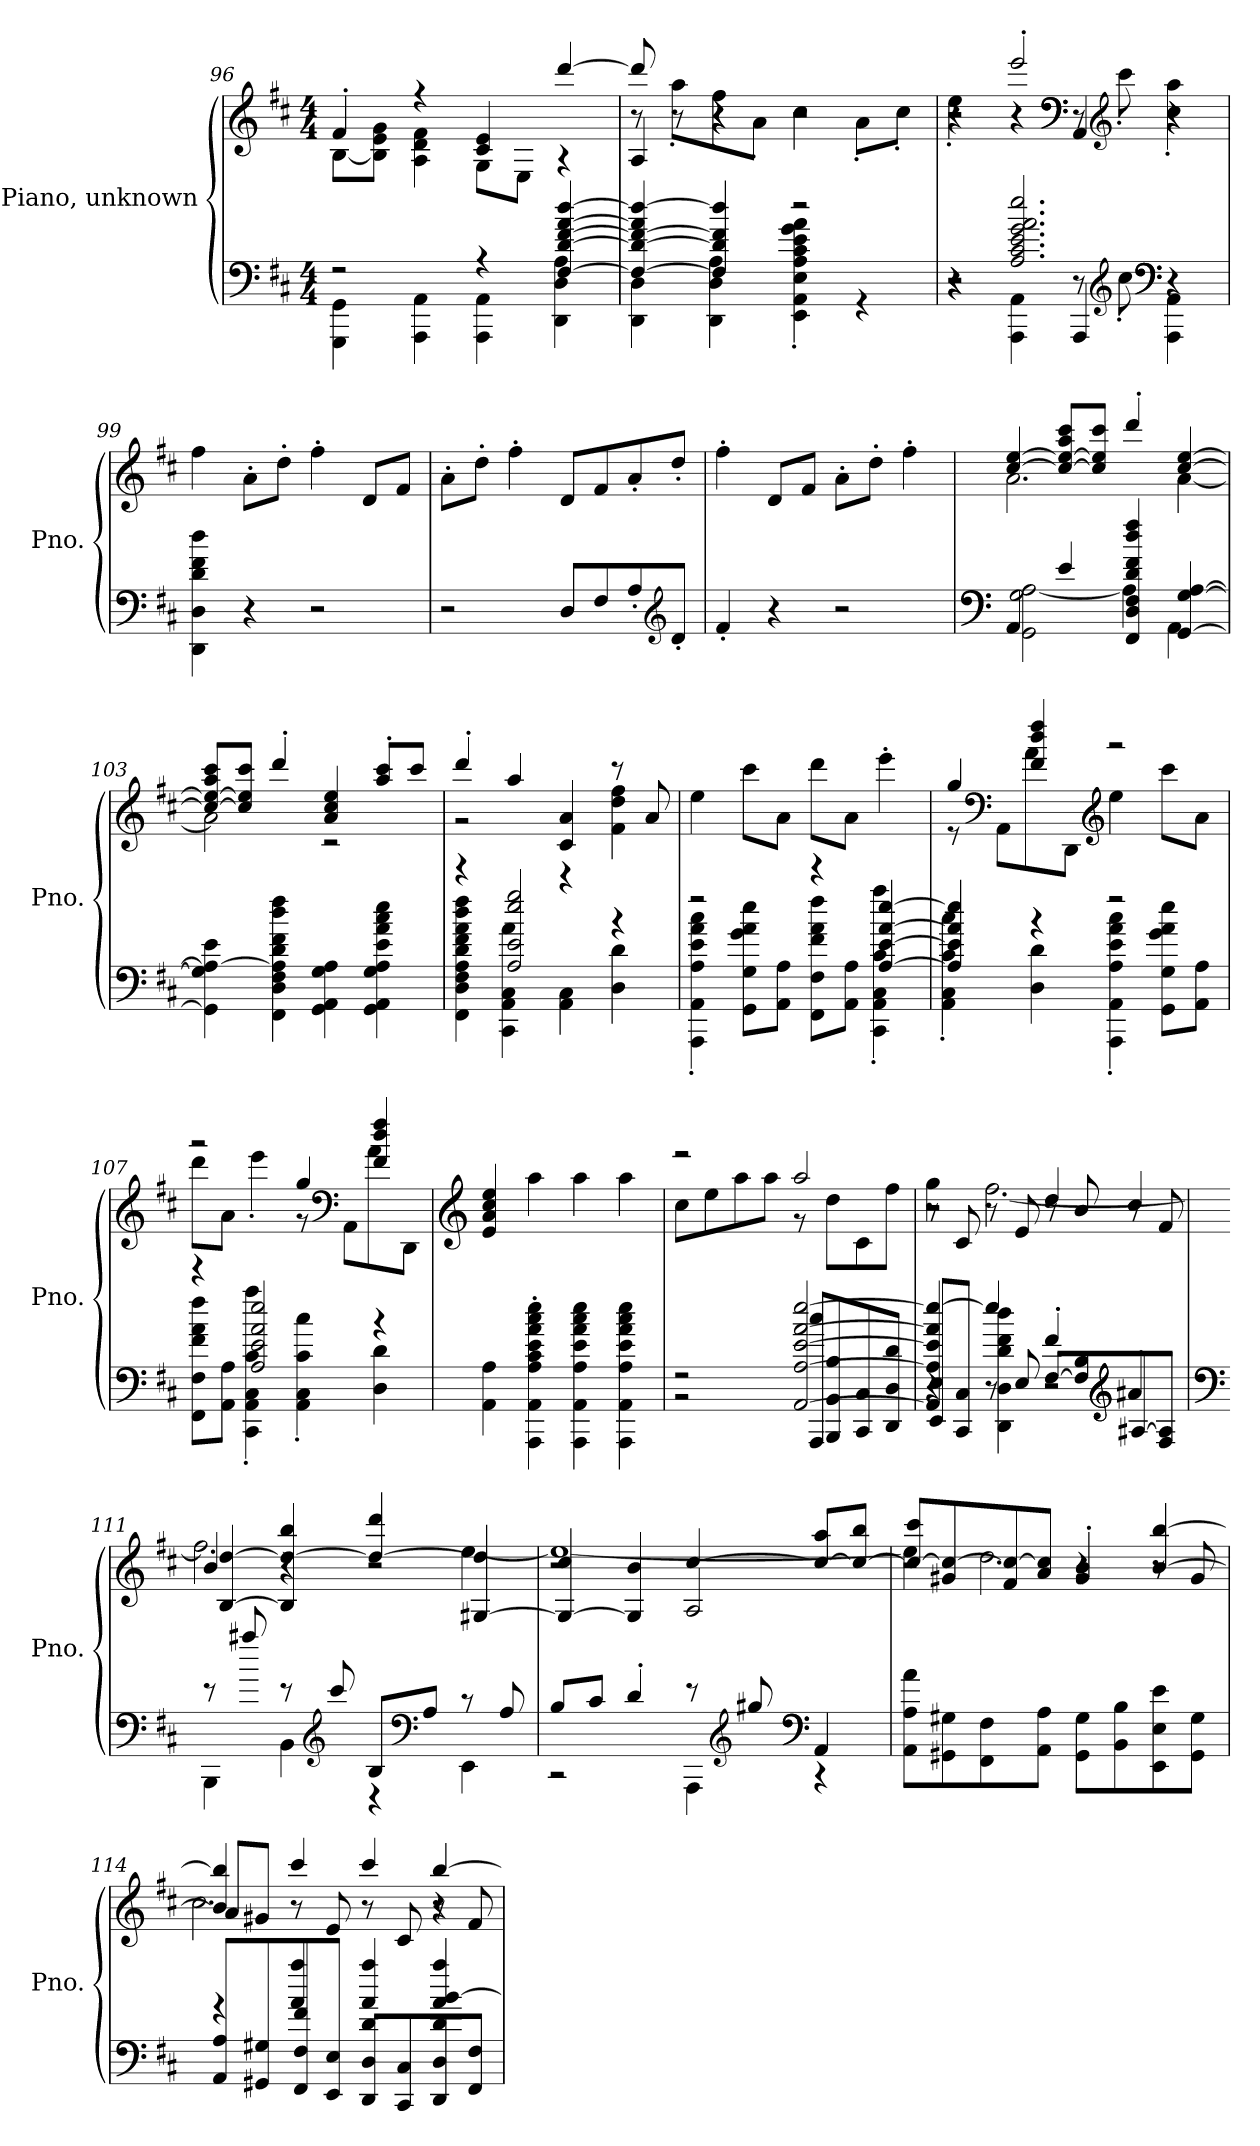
**kern	**kern
*part1	*part1
*staff2	*staff1
*I"Piano, unknown	*
*I'Pno.	*
*clefF4	*clefG2
*k[f#c#]	*k[f#c#]
*M4/4	*M4/4
=96	=96
*^	*^
2r	4GGG\ 4GG\	4f#'/	[8B\L
.	.	.	8B\] 8e\ 8g\J
.	4AAA\ 4AA\	4r	4A\ 4d\ 4f#\
4r	4AAA\ 4AA\	4c#/ 4e/	8G\L
.	.	.	8E\J
[4F#/ [4d/ [4f#/ [4a/ [4dd/	4DD\ 4D\ 4A\	[4ddd/	4r
=97	=97	=97	=97
*	*	*	*^
4F#/_ 4d/_ 4f#/_ 4a/] 4dd/_	4DD\ 4D\	8ddd/]	8r	4A/
.	.	8r	8aa'\L	.
4F#/] 4d/] 4f#/] 4dd/]	4DD\ 4D\ 4A\	4r	8ff#'\	4r
.	.	.	8a'\J	.
2r	4EE\' 4AA\' 4E\' 4A\' 4c#\' 4e\' 4g\' 4a\'	2r	4cc#\	2r
.	4r	.	8a'\L	.
.	.	.	8cc#'\J	.
!!LO:LB:g=z	!!	!!
=98	=98	=98	=98	=98
*	*^	*	*	*
4r	4r	2r	4r	4ee'\	2r
2.A/ 2.c#/ 2.e/ 2.g/ 2.a/ 2.ee/	4AAA\ 4AA\	.	2eee'/	4r	.
*	*	*	*clefF4	*	*
.	8r	4AAA/	.	8r	4AA/
*clefG2	*	*	*clefG2	*	*
.	8cc#'\	.	.	8ccc#'\	.
*clefF4	*	*	*	*	*
.	4AAA\ 4AA\	4r	4r	4cc#\' 4aa\'	4r
*v	*v	*v	*	*	*
*	*v	*v	*v
=99	=99
4DD\ 4D\ 4d\ 4f#\ 4dd\	4ff#\
4r	8a'\L
.	8dd'\J
2r	4ff#'\
.	8d/L
.	8f#/J
=100	=100
2r	8a'\L
.	8dd'\J
.	4ff#'\
8D/L	8d/L
8F#/	8f#/
8A'/	8a'/
*clefG2	*
8d'/J	8dd'/J
=101	=101
4f#'/	4ff#'\
4r	8d/L
.	8f#/J
2r	8a'\L
.	8dd'\J
.	4ff#'\
!!LO:LB:g=z
=102	=102
*clefF4	*
*^	*^
4AA/	2GG\ 2G\ [2A\	[4cc#/ [4ee/	2.a\
4e/	.	8cc#/_ 8ee/_ 8aa/ 8ccc#/L	.
.	.	8cc#/] 8ee/] 8ccc#/J	.
4FF#/ 4D/ 4F#/ 4d/ 4f#/ 4dd/ 4ff#/	4A\]	4ddd'/	.
[4GG/ [4G/ [4A/	4AA\	[4cc#/ [4ee/	[4a\
*v	*v	*	*
=103	=103	=103
4GG\] 4G\] 4A\_ 4e\	8cc#/_ 8ee/_ 8aa/ 8ccc#/L	2a\]
.	8cc#/] 8ee/] 8ccc#/J	.
4FF#\ 4D\ 4F#\ 4A\] 4d\ 4f#\ 4dd\ 4ff#\	4ddd'/	.
4GG\ 4AA\ 4G\ 4A\	4a/ 4cc#/ 4ee/	2r
4GG\ 4AA\ 4G\ 4A\ 4e\ 4a\ 4cc#\ 4ee\	8aa/' 8ccc#/'L	.
.	8ccc#/J	.
=104	=104	=104
*^	*	*
4r	4FF#\ 4D\ 4F#\ 4A\ 4d\ 4f#\ 4a\ 4dd\ 4ff#\	4ddd'/	2r
2A/ 2e/ 2ee/ 2gg/	4CC#\ 4AA\ 4C#\ 4a\	4aa/	.
.	4AA\ 4C#\	4c#/ 4a/	4r
4r	4D\ 4d\	8r	4f#\ 4dd\ 4ff#\
.	.	8a/	.
*	*	*v	*v
=105	=105	=105
2r	4AAA\' 4AA\' 4A\' 4e\' 4a\' 4cc#\'	4ee\
.	8GG\ 8G\ 8g\ 8a\ 8ee\L	8ccc#\L
.	8AA\ 8A\J	8a\J
4r	8FF#\ 8F#\ 8f#\ 8a\ 8ff#\L	8ddd\L
.	8AA\ 8A\J	8a\J
[4A/ [4e/ [4a/ [4ee/	4CC#\' 4AA\' 4C#\' 4c#\' 4aa\'	4eee'\
!!LO:LB:g=z
=106	=106	=106
*	*	*^
4A/] 4e/] 4a/] 4ee/]	4AA\' 4C#\' 4c#\' 4cc#\'	4gg/	8r
*	*	*clefF4	*
.	.	.	8AA\L
4r	4D\ 4d\	4f#/ 4dd/ 4ff#/	8a\
.	.	.	8DD\J
*	*	*clefG2	*
2r	4AAA\' 4AA\' 4A\' 4e\' 4a\' 4cc#\'	2r	4ee\
.	8GG\ 8G\ 8g\ 8a\ 8ee\L	.	8ccc#\L
.	8AA\ 8A\J	.	8a\J
=107	=107	=107	=107
4r	8FF#\ 8F#\ 8f#\ 8a\ 8ff#\L	2r	8ddd\L
.	8AA\ 8A\J	.	8a\J
2A/ 2e/ 2a/ 2ee/	4CC#\' 4AA\' 4C#\' 4c#\' 4aa\'	.	4eee'\
.	4AA\' 4C#\' 4c#\' 4cc#\'	4gg/	8r
*	*	*clefF4	*
.	.	.	8AA\L
4r	4D\ 4d\	4f#/ 4dd/ 4ff#/	8a\
.	.	.	8DD\J
*v	*v	*	*
*	*v	*v
=108	=108
*	*clefG2
4AA\ 4A\	4e/ 4a/ 4cc#/ 4ee/
4AAA\' 4AA\' 4A\' 4c#\' 4e\' 4a\' 4cc#\' 4ee\'	4aa\
4AAA\ 4AA\ 4A\ 4e\ 4a\ 4cc#\ 4ee\	4aa\
4AAA\ 4AA\ 4A\ 4e\ 4a\ 4cc#\ 4ee\	4aa\
=109	=109
*^	*^
2r	2r	2r	8cc#\L
.	.	.	8ee\
.	.	.	8aa\
.	.	.	8aa\J
[2AA/ [2A/ [2e/ [2a/ [2ee/	8AAA/ 8cc#/L	2aa/	8r
.	8BBB/ 8BB/ 8B/	.	8dd\L
.	8CC#/ 8C#/	.	8c#\
.	8DD/ 8D/ 8d/J	.	8ff#\J
!!LO:LB:g=z
=110	=110	=110	=110
*	*^	*	*^
4AA/] 4A/] 4e/] 4a/] 4ee/_	4r	8EE/ 8E/L	2r	4gg\	8r
.	.	8CC#/ 8C#/J	.	.	8c#/
4ee/]	4DD\ 4D\ 4d\ 4f#\ 4dd\	8r	.	[2.ff#\	8r
.	.	8E/	.	.	8e/
4f#'/	2r	[8F#/L	4dd/	.	8r
.	.	8F#/] 8B/	.	.	8b/
*clefG2	*	*	*	*	*
4a#X'/	.	[8A#X/	4cc#/	.	8r
.	.	8F#/ 8A#/]J	.	.	8f#/
*v	*v	*v	*	*	*
=111	=111	=111	=111
*clefF4	*	*	*
*^	*	*	*
8r	4BBB\	4b/	2.ff#\]	[4B/ [4dd/
8aa#X/	.	.	.	.
8r	4BB\	4r	.	4B/] 4dd/_ 4bb/
*clefG2	*	*	*	*
8ccc#/	.	.	.	.
8B/L	4r	2r	.	4dd/_ 4ddd/
*clefF4	*	*	*	*
8A/J	.	.	.	.
8r	4EE\	.	[4ee\	[4G#X/ 4dd/]
8A/	.	.	.	.
!!LO:PB:g=z	!!	!!
=112	=112	=112	=112	=112
8B/L	2r	2r	1ee_	4G#/_ 4cc#/
8c#/J	.	.	.	.
4d'/	.	.	.	4G#/] 4b/
8r	4AAA\	2A/	.	[4cc#/
*clefG2	*	*	*	*
8gg#X/	.	.	.	.
*clefF4	*	*	*	*
4AA/	4r	.	.	8cc#/_ 8aa/L
.	.	.	.	8cc#/_ 8bb/J
*v	*v	*	*	*
=113	=113	=113	=113
8AA\ 8A\ 8a\L	2r	4ee\]	8cc#/_ 8ccc#/L
8GG#X\ 8G#X\	.	.	8g#X/ 8cc#/_
8FF#\ 8F#\	.	2.dd\	8f#/ 8cc#/_
8AA\ 8A\J	.	.	8a/ 8cc#/]J
8GG#\ 8G#\L	4r	.	4g#/' 4b/'
8BB\ 8B\	.	.	.
8EE\ 8E\ 8e\	[4b/ [4bb/	.	8r
8GG#\ 8G#\J	.	.	8g#/
=114	=114	=114	=114
*^	*	*	*
4r	8AA/ 8A/L	4b/] 4bb/]	2.cc#\	8a/L
.	8GG#X/ 8G#X/	.	.	8g#X/J
4a/ 4aa/	8FF#/ 8F#/ 8f#/	4ccc#/	.	8r
.	8EE/ 8E/J	.	.	8e/
4a/ 4aa/	8DD/ 8D/ 8d/L	4ccc#/	.	8r
.	8CC#/ 8C#/	.	.	8c#/
4a/ [4b/ 4aa/	8DD/ 8D/ 8d/	[4bb/	4r	8r
.	8FF#/ 8F#/J	.	.	8f#/
*v	*v	*	*	*
*	*v	*v	*v
=	=
*-	*-
